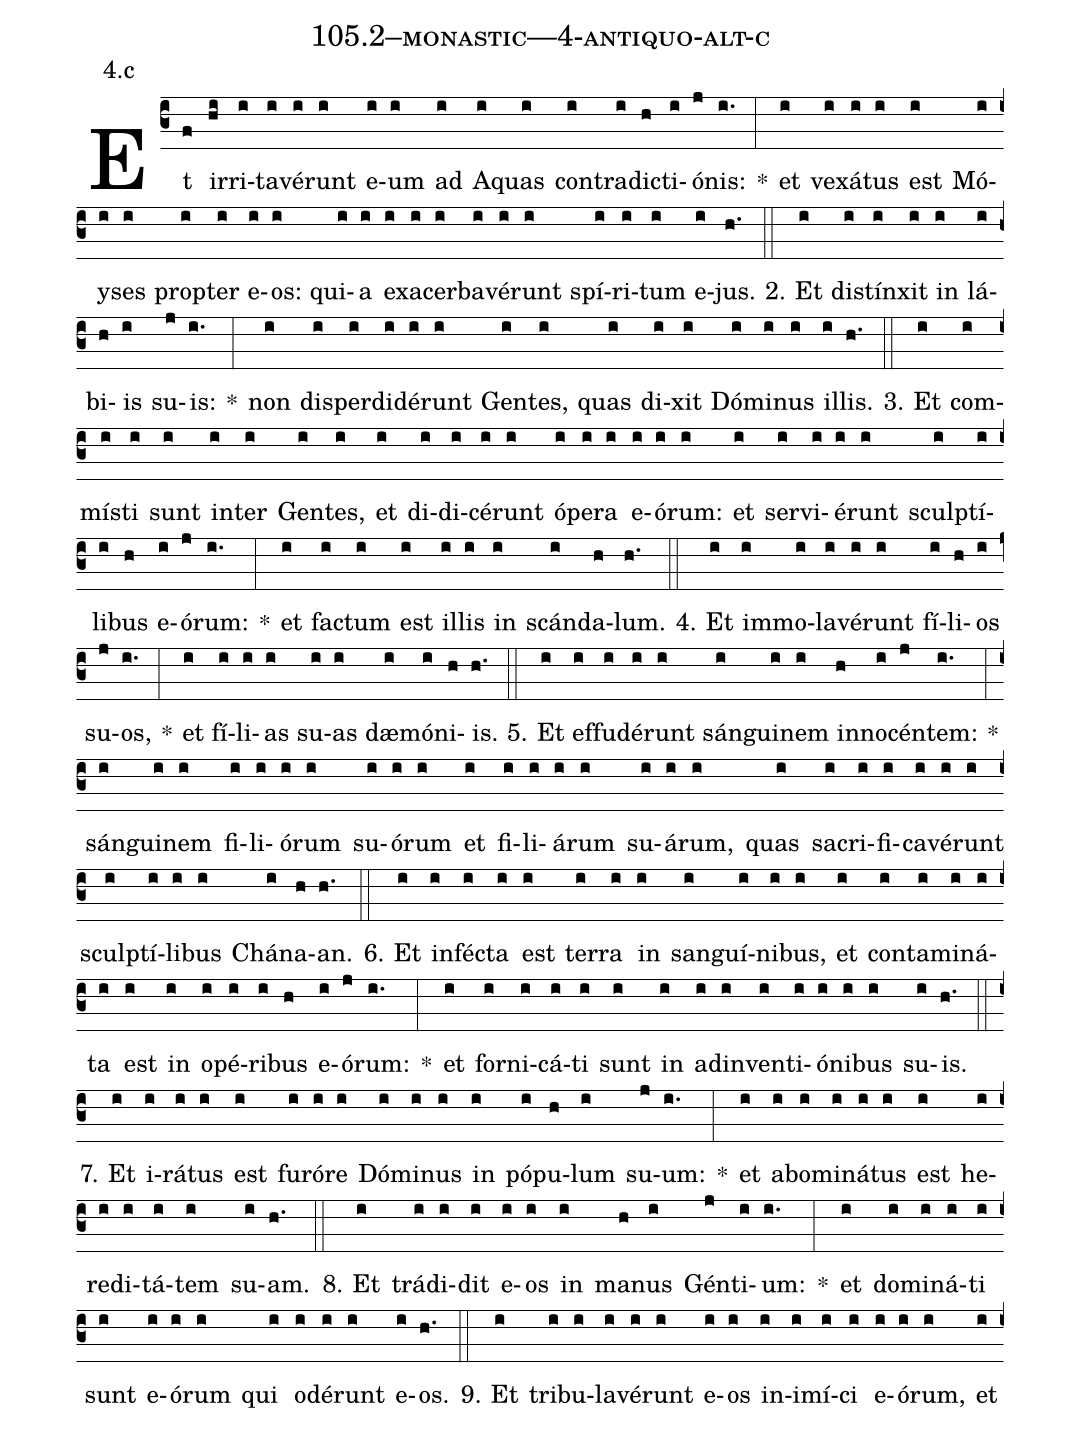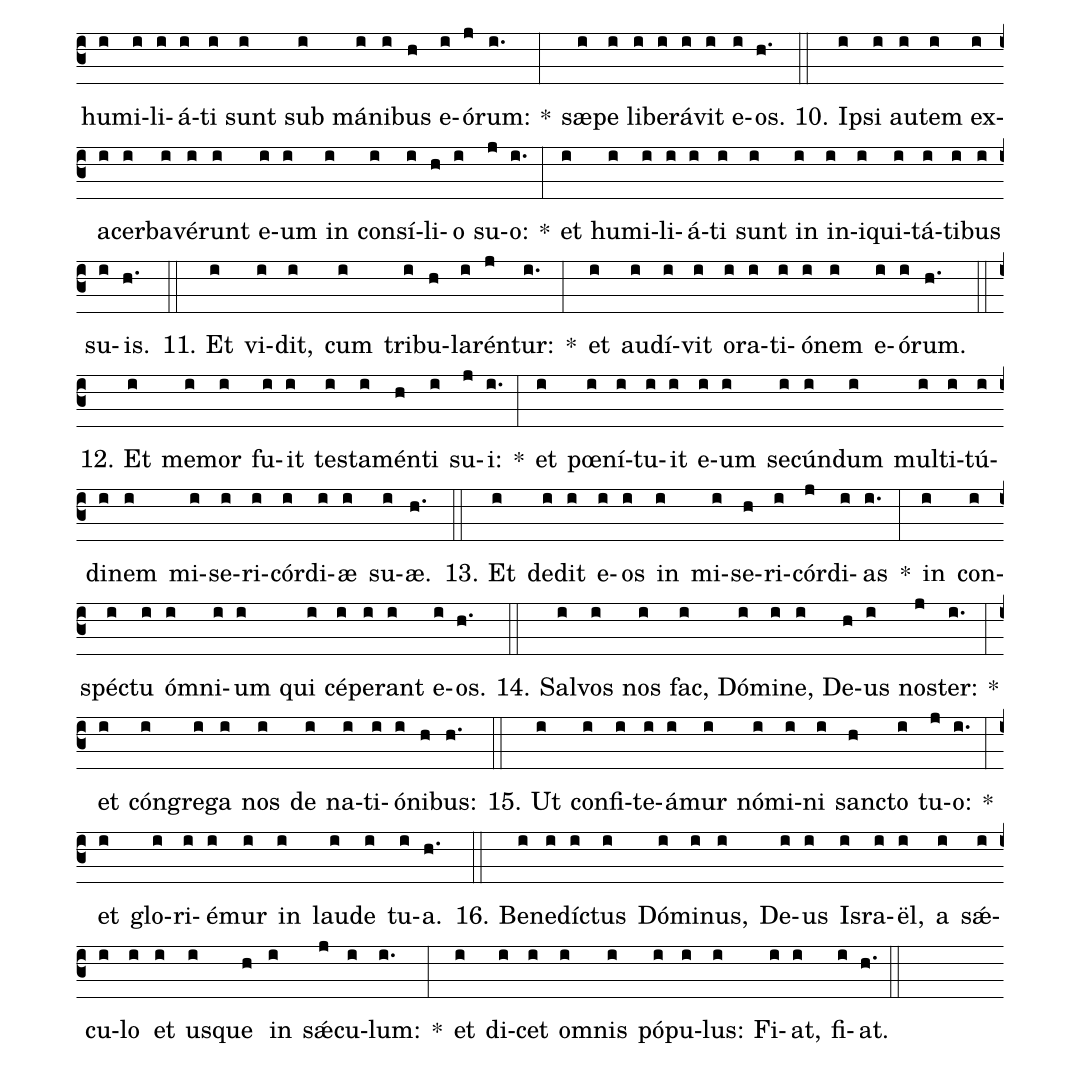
name: 105.2--monastic---4-antiquo-alt-c;
annotation: 4.c;
%%
(c3)Et(f) ir(hi)ri(i)ta(i)vé(i)runt(i) e(i)um(i) ad(i) A(i)quas(i) con(i)tra(i)dic(h)ti(i)ó(j)nis:(i.) *(:) et(i) ve(i)xá(i)tus(i) est(i) Mó(i)y(i)ses(i) prop(i)ter(i) e(i)os:(i) qui(i)a(i) ex(i)a(i)cer(i)ba(i)vé(i)runt(i) spí(i)ri(i)tum(i) e(i)jus.(h.) (::)
2. Et(i) di(i)stín(i)xit(i) in(i) lá(i)bi(h)is(i) su(j)is:(i.) *(:) non(i) dis(i)per(i)di(i)dé(i)runt(i) Gen(i)tes,(i) quas(i) di(i)xit(i) Dó(i)mi(i)nus(i) il(i)lis.(h.) (::)
3. Et(i) com(i)mís(i)ti(i) sunt(i) in(i)ter(i) Gen(i)tes,(i) et(i) di(i)di(i)cé(i)runt(i) ó(i)pe(i)ra(i) e(i)ó(i)rum:(i) et(i) ser(i)vi(i)é(i)runt(i) sculp(i)tí(i)li(i)bus(h) e(i)ó(j)rum:(i.) *(:) et(i) fac(i)tum(i) est(i) il(i)lis(i) in(i) scán(i)da(h)lum.(h.) (::)
4. Et(i) im(i)mo(i)la(i)vé(i)runt(i) fí(i)li(h)os(i) su(j)os,(i.) *(:) et(i) fí(i)li(i)as(i) su(i)as(i) dæ(i)mó(i)ni(h)is.(h.) (::)
5. Et(i) ef(i)fu(i)dé(i)runt(i) sán(i)gui(i)nem(i) in(h)no(i)cén(j)tem:(i.) *(:) sán(i)gui(i)nem(i) fi(i)li(i)ó(i)rum(i) su(i)ó(i)rum(i) et(i) fi(i)li(i)á(i)rum(i) su(i)á(i)rum,(i) quas(i) sa(i)cri(i)fi(i)ca(i)vé(i)runt(i) sculp(i)tí(i)li(i)bus(i) Chá(i)na(h)an.(h.) (::)
6. Et(i) in(i)féc(i)ta(i) est(i) ter(i)ra(i) in(i) san(i)guí(i)ni(i)bus,(i) et(i) con(i)ta(i)mi(i)ná(i)ta(i) est(i) in(i) o(i)pé(i)ri(i)bus(h) e(i)ó(j)rum:(i.) *(:) et(i) for(i)ni(i)cá(i)ti(i) sunt(i) in(i) ad(i)in(i)ven(i)ti(i)ó(i)ni(i)bus(i) su(i)is.(h.) (::)
7. Et(i) i(i)rá(i)tus(i) est(i) fu(i)ró(i)re(i) Dó(i)mi(i)nus(i) in(i) pó(i)pu(h)lum(i) su(j)um:(i.) *(:) et(i) ab(i)o(i)mi(i)ná(i)tus(i) est(i) he(i)re(i)di(i)tá(i)tem(i) su(i)am.(h.) (::)
8. Et(i) trá(i)di(i)dit(i) e(i)os(i) in(i) ma(h)nus(i) Gén(j)ti(i)um:(i.) *(:) et(i) do(i)mi(i)ná(i)ti(i) sunt(i) e(i)ó(i)rum(i) qui(i) o(i)dé(i)runt(i) e(i)os.(h.) (::)
9. Et(i) tri(i)bu(i)la(i)vé(i)runt(i) e(i)os(i) in(i)i(i)mí(i)ci(i) e(i)ó(i)rum,(i) et(i) hu(i)mi(i)li(i)á(i)ti(i) sunt(i) sub(i) má(i)ni(i)bus(h) e(i)ó(j)rum:(i.) *(:) sæ(i)pe(i) li(i)be(i)rá(i)vit(i) e(i)os.(h.) (::)
10. Ip(i)si(i) au(i)tem(i) ex(i)a(i)cer(i)ba(i)vé(i)runt(i) e(i)um(i) in(i) con(i)sí(i)li(h)o(i) su(j)o:(i.) *(:) et(i) hu(i)mi(i)li(i)á(i)ti(i) sunt(i) in(i) in(i)i(i)qui(i)tá(i)ti(i)bus(i) su(i)is.(h.) (::)
11. Et(i) vi(i)dit,(i) cum(i) tri(i)bu(h)la(i)rén(j)tur:(i.) *(:) et(i) au(i)dí(i)vit(i) o(i)ra(i)ti(i)ó(i)nem(i) e(i)ó(i)rum.(h.) (::)
12. Et(i) me(i)mor(i) fu(i)it(i) tes(i)ta(i)mén(h)ti(i) su(j)i:(i.) *(:) et(i) pœ(i)ní(i)tu(i)it(i) e(i)um(i) se(i)cún(i)dum(i) mul(i)ti(i)tú(i)di(i)nem(i) mi(i)se(i)ri(i)cór(i)di(i)æ(i) su(i)æ.(h.) (::)
13. Et(i) de(i)dit(i) e(i)os(i) in(i) mi(i)se(h)ri(i)cór(j)di(i)as(i.) *(:) in(i) con(i)spéc(i)tu(i) óm(i)ni(i)um(i) qui(i) cé(i)pe(i)rant(i) e(i)os.(h.) (::)
14. Sal(i)vos(i) nos(i) fac,(i) Dó(i)mi(i)ne,(i) De(h)us(i) nos(j)ter:(i.) *(:) et(i) cón(i)gre(i)ga(i) nos(i) de(i) na(i)ti(i)ó(i)ni(h)bus:(h.) (::)
15. Ut(i) con(i)fi(i)te(i)á(i)mur(i) nó(i)mi(i)ni(i) sanc(h)to(i) tu(j)o:(i.) *(:) et(i) glo(i)ri(i)é(i)mur(i) in(i) lau(i)de(i) tu(i)a.(h.) (::)
16. Be(i)ne(i)díc(i)tus(i) Dó(i)mi(i)nus,(i) De(i)us(i) Is(i)ra(i)ël,(i) a(i) sǽ(i)cu(i)lo(i) et(i) us(i)que(h) in(i) sǽ(j)cu(i)lum:(i.) *(:) et(i) di(i)cet(i) om(i)nis(i) pó(i)pu(i)lus:(i) Fi(i)at,(i) fi(i)at.(h.) (::)
